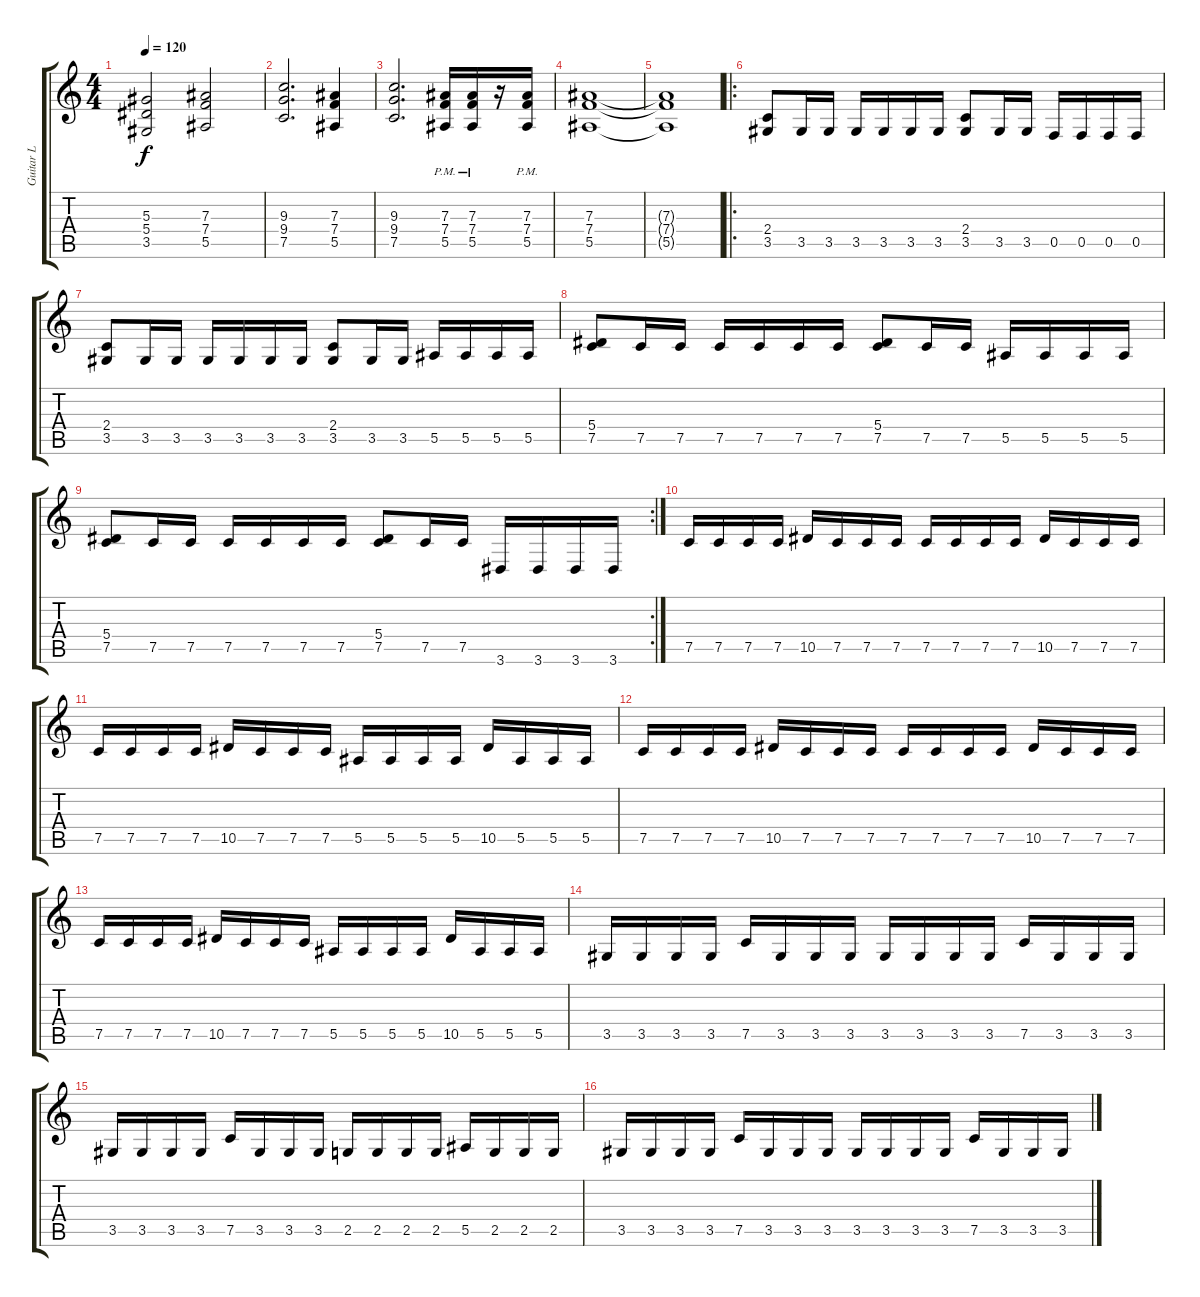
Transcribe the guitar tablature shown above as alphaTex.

\track ("Guitar L" "Guitar L") {instrument distortionguitar}
\staff {score tabs}
\tuning (C4 G3 Eb3 Bb2 F2 C2) {hide}
\ts (4 4)
\tempo 120
\clef g2
\ks c
(5.3 5.4 3.5).2{dy f} (7.3 7.4 5.5).2 |
(9.3 9.4 7.5).2{d} (7.3 7.4 5.5).4 |
(9.3 9.4 7.5).2{d} (7.3{pm} 7.4{pm} 5.5{pm}).16 (7.3{pm} 7.4{pm} 5.5{pm}).16 r.16 (7.3{pm} 7.4{pm} 5.5{pm}).16 |
(7.3 7.4 5.5).1 |
(7.3{t} 7.4{t} 5.5{t}).1 |
\ro
(2.4 3.5).8 3.5.16 3.5.16 3.5.16 3.5.16 3.5.16 3.5.16 (2.4 3.5).8 3.5.16 3.5.16 0.5.16 0.5.16 0.5.16 0.5.16 |
(2.4 3.5).8 3.5.16 3.5.16 3.5.16 3.5.16 3.5.16 3.5.16 (2.4 3.5).8 3.5.16 3.5.16 5.5.16 5.5.16 5.5.16 5.5.16 |
(5.4 7.5).8 7.5.16 7.5.16 7.5.16 7.5.16 7.5.16 7.5.16 (5.4 7.5).8 7.5.16 7.5.16 5.5.16 5.5.16 5.5.16 5.5.16 |
\rc 2
(5.4 7.5).8 7.5.16 7.5.16 7.5.16 7.5.16 7.5.16 7.5.16 (5.4 7.5).8 7.5.16 7.5.16 3.6.16 3.6.16 3.6.16 3.6.16 |
7.5.16 7.5.16 7.5.16 7.5.16 10.5.16 7.5.16 7.5.16 7.5.16 7.5.16 7.5.16 7.5.16 7.5.16 10.5.16 7.5.16 7.5.16 7.5.16 |
7.5.16 7.5.16 7.5.16 7.5.16 10.5.16 7.5.16 7.5.16 7.5.16 5.5.16 5.5.16 5.5.16 5.5.16 10.5.16 5.5.16 5.5.16 5.5.16 |
7.5.16 7.5.16 7.5.16 7.5.16 10.5.16 7.5.16 7.5.16 7.5.16 7.5.16 7.5.16 7.5.16 7.5.16 10.5.16 7.5.16 7.5.16 7.5.16 |
7.5.16 7.5.16 7.5.16 7.5.16 10.5.16 7.5.16 7.5.16 7.5.16 5.5.16 5.5.16 5.5.16 5.5.16 10.5.16 5.5.16 5.5.16 5.5.16 |
3.5.16 3.5.16 3.5.16 3.5.16 7.5.16 3.5.16 3.5.16 3.5.16 3.5.16 3.5.16 3.5.16 3.5.16 7.5.16 3.5.16 3.5.16 3.5.16 |
3.5.16 3.5.16 3.5.16 3.5.16 7.5.16 3.5.16 3.5.16 3.5.16 2.5.16 2.5.16 2.5.16 2.5.16 5.5.16 2.5.16 2.5.16 2.5.16 |
3.5.16 3.5.16 3.5.16 3.5.16 7.5.16 3.5.16 3.5.16 3.5.16 3.5.16 3.5.16 3.5.16 3.5.16 7.5.16 3.5.16 3.5.16 3.5.16
